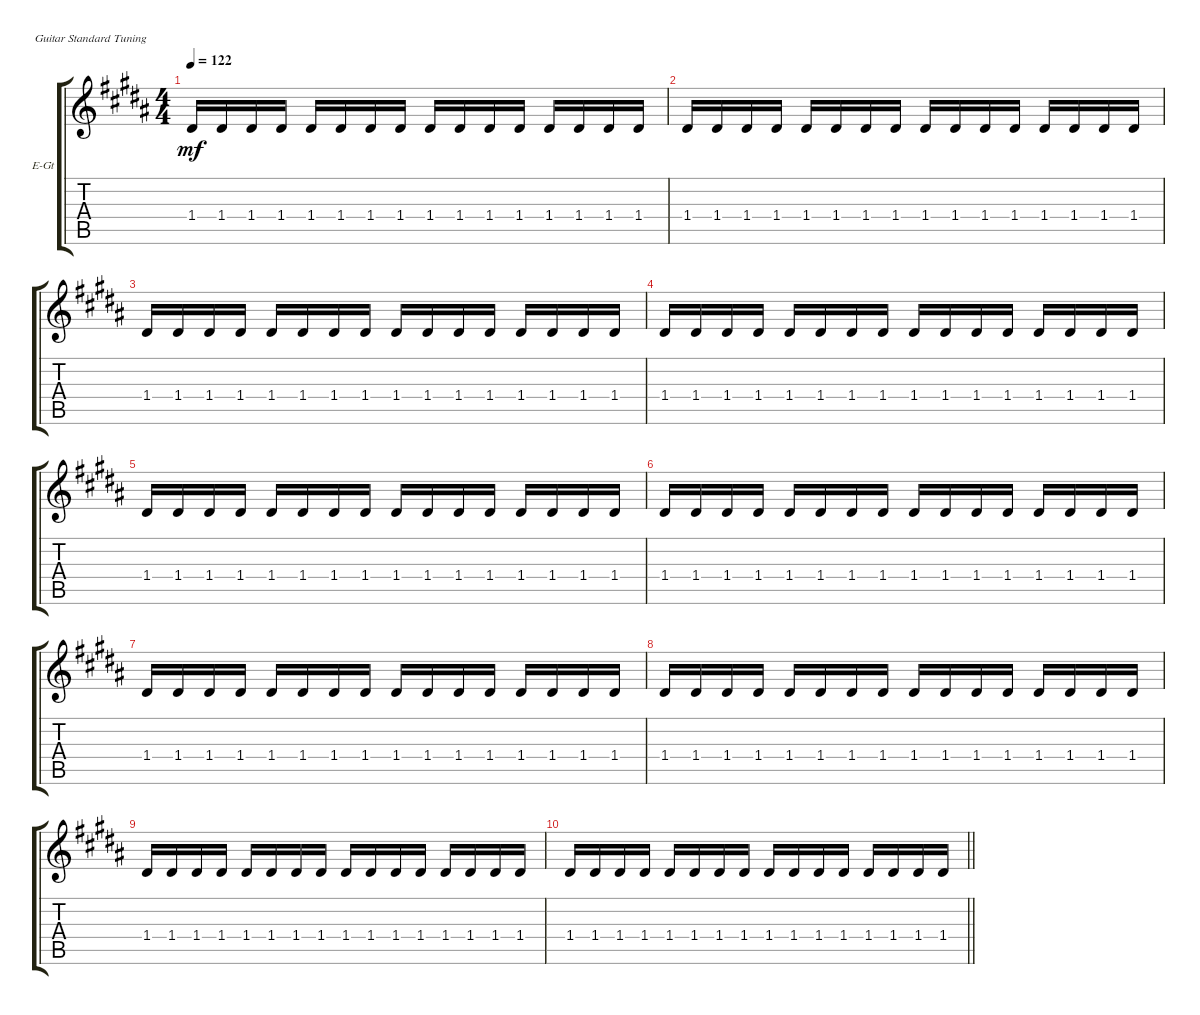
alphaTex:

\defaultSystemsLayout 4
\bracketExtendMode groupsimilarinstruments
\firstSystemTrackNameOrientation horizontal
\otherSystemsTrackNameOrientation horizontal
\track ("Electric Guitar" "E-Gt") {multiBarRest instrument electricguitarclean}
\staff {score tabs}
\tuning (E4 B3 G3 D3 A2 E2)
\ts (4 4)
\tempo 122
\clef g2
\scale
0.333333
\ks b
1.4.16{dy mf} 1.4.16 1.4.16 1.4.16 1.4.16 1.4.16 1.4.16 1.4.16 1.4.16 1.4.16 1.4.16 1.4.16 1.4.16 1.4.16 1.4.16 1.4.16 |
\scale
0.333333 1.4.16 1.4.16 1.4.16 1.4.16 1.4.16 1.4.16 1.4.16 1.4.16 1.4.16 1.4.16 1.4.16 1.4.16 1.4.16 1.4.16 1.4.16 1.4.16 |
\scale
0.333333 1.4.16 1.4.16 1.4.16 1.4.16 1.4.16 1.4.16 1.4.16 1.4.16 1.4.16 1.4.16 1.4.16 1.4.16 1.4.16 1.4.16 1.4.16 1.4.16 |
\scale
0.333333 1.4.16 1.4.16 1.4.16 1.4.16 1.4.16 1.4.16 1.4.16 1.4.16 1.4.16 1.4.16 1.4.16 1.4.16 1.4.16 1.4.16 1.4.16 1.4.16 |
\scale
0.333333 1.4.16 1.4.16 1.4.16 1.4.16 1.4.16 1.4.16 1.4.16 1.4.16 1.4.16 1.4.16 1.4.16 1.4.16 1.4.16 1.4.16 1.4.16 1.4.16 |
\scale
0.333333 1.4.16 1.4.16 1.4.16 1.4.16 1.4.16 1.4.16 1.4.16 1.4.16 1.4.16 1.4.16 1.4.16 1.4.16 1.4.16 1.4.16 1.4.16 1.4.16 |
\scale
0.333333 1.4.16 1.4.16 1.4.16 1.4.16 1.4.16 1.4.16 1.4.16 1.4.16 1.4.16 1.4.16 1.4.16 1.4.16 1.4.16 1.4.16 1.4.16 1.4.16 |
\scale
0.333333 1.4.16 1.4.16 1.4.16 1.4.16 1.4.16 1.4.16 1.4.16 1.4.16 1.4.16 1.4.16 1.4.16 1.4.16 1.4.16 1.4.16 1.4.16 1.4.16 |
\scale
0.333333 1.4.16 1.4.16 1.4.16 1.4.16 1.4.16 1.4.16 1.4.16 1.4.16 1.4.16 1.4.16 1.4.16 1.4.16 1.4.16 1.4.16 1.4.16 1.4.16 |
\scale
0.333333
\barLineRight lightlight
1.4.16 1.4.16 1.4.16 1.4.16 1.4.16 1.4.16 1.4.16 1.4.16 1.4.16 1.4.16 1.4.16 1.4.16 1.4.16 1.4.16 1.4.16 1.4.16 |
\scale
0.333333 |
\scale
0.333333 |
\scale
0.333333 |
\scale
0.333333 |
\scale
0.333333 |
\scale
0.333333
